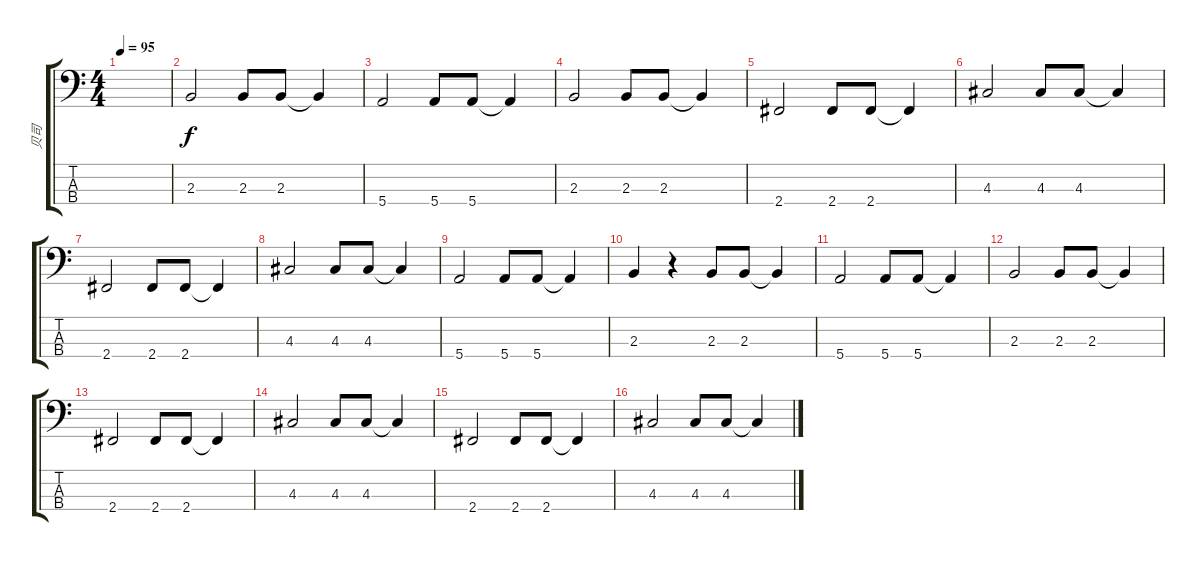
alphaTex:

\track ("贝司" "贝司") {instrument electricbassfinger}
\staff {score tabs}
\tuning (G2 D2 A1 E1) {hide}
\ts (4 4)
\tempo 95
\clef f4
\ks c
|
2.3.2 2.3.8 2.3.8 2.3{t}.4 |
5.4.2 5.4.8 5.4.8 5.4{t}.4 |
2.3.2 2.3.8 2.3.8 2.3{t}.4 |
2.4.2 2.4.8 2.4.8 2.4{t}.4 |
4.3.2 4.3.8 4.3.8 4.3{t}.4 |
2.4.2 2.4.8 2.4.8 2.4{t}.4 |
4.3.2 4.3.8 4.3.8 4.3{t}.4 |
5.4.2 5.4.8 5.4.8 5.4{t}.4 |
2.3.4 r.4 2.3.8 2.3.8 2.3{t}.4 |
5.4.2 5.4.8 5.4.8 5.4{t}.4 |
2.3.2 2.3.8 2.3.8 2.3{t}.4 |
2.4.2 2.4.8 2.4.8 2.4{t}.4 |
4.3.2 4.3.8 4.3.8 4.3{t}.4 |
2.4.2 2.4.8 2.4.8 2.4{t}.4 |
4.3.2 4.3.8 4.3.8 4.3{t}.4
